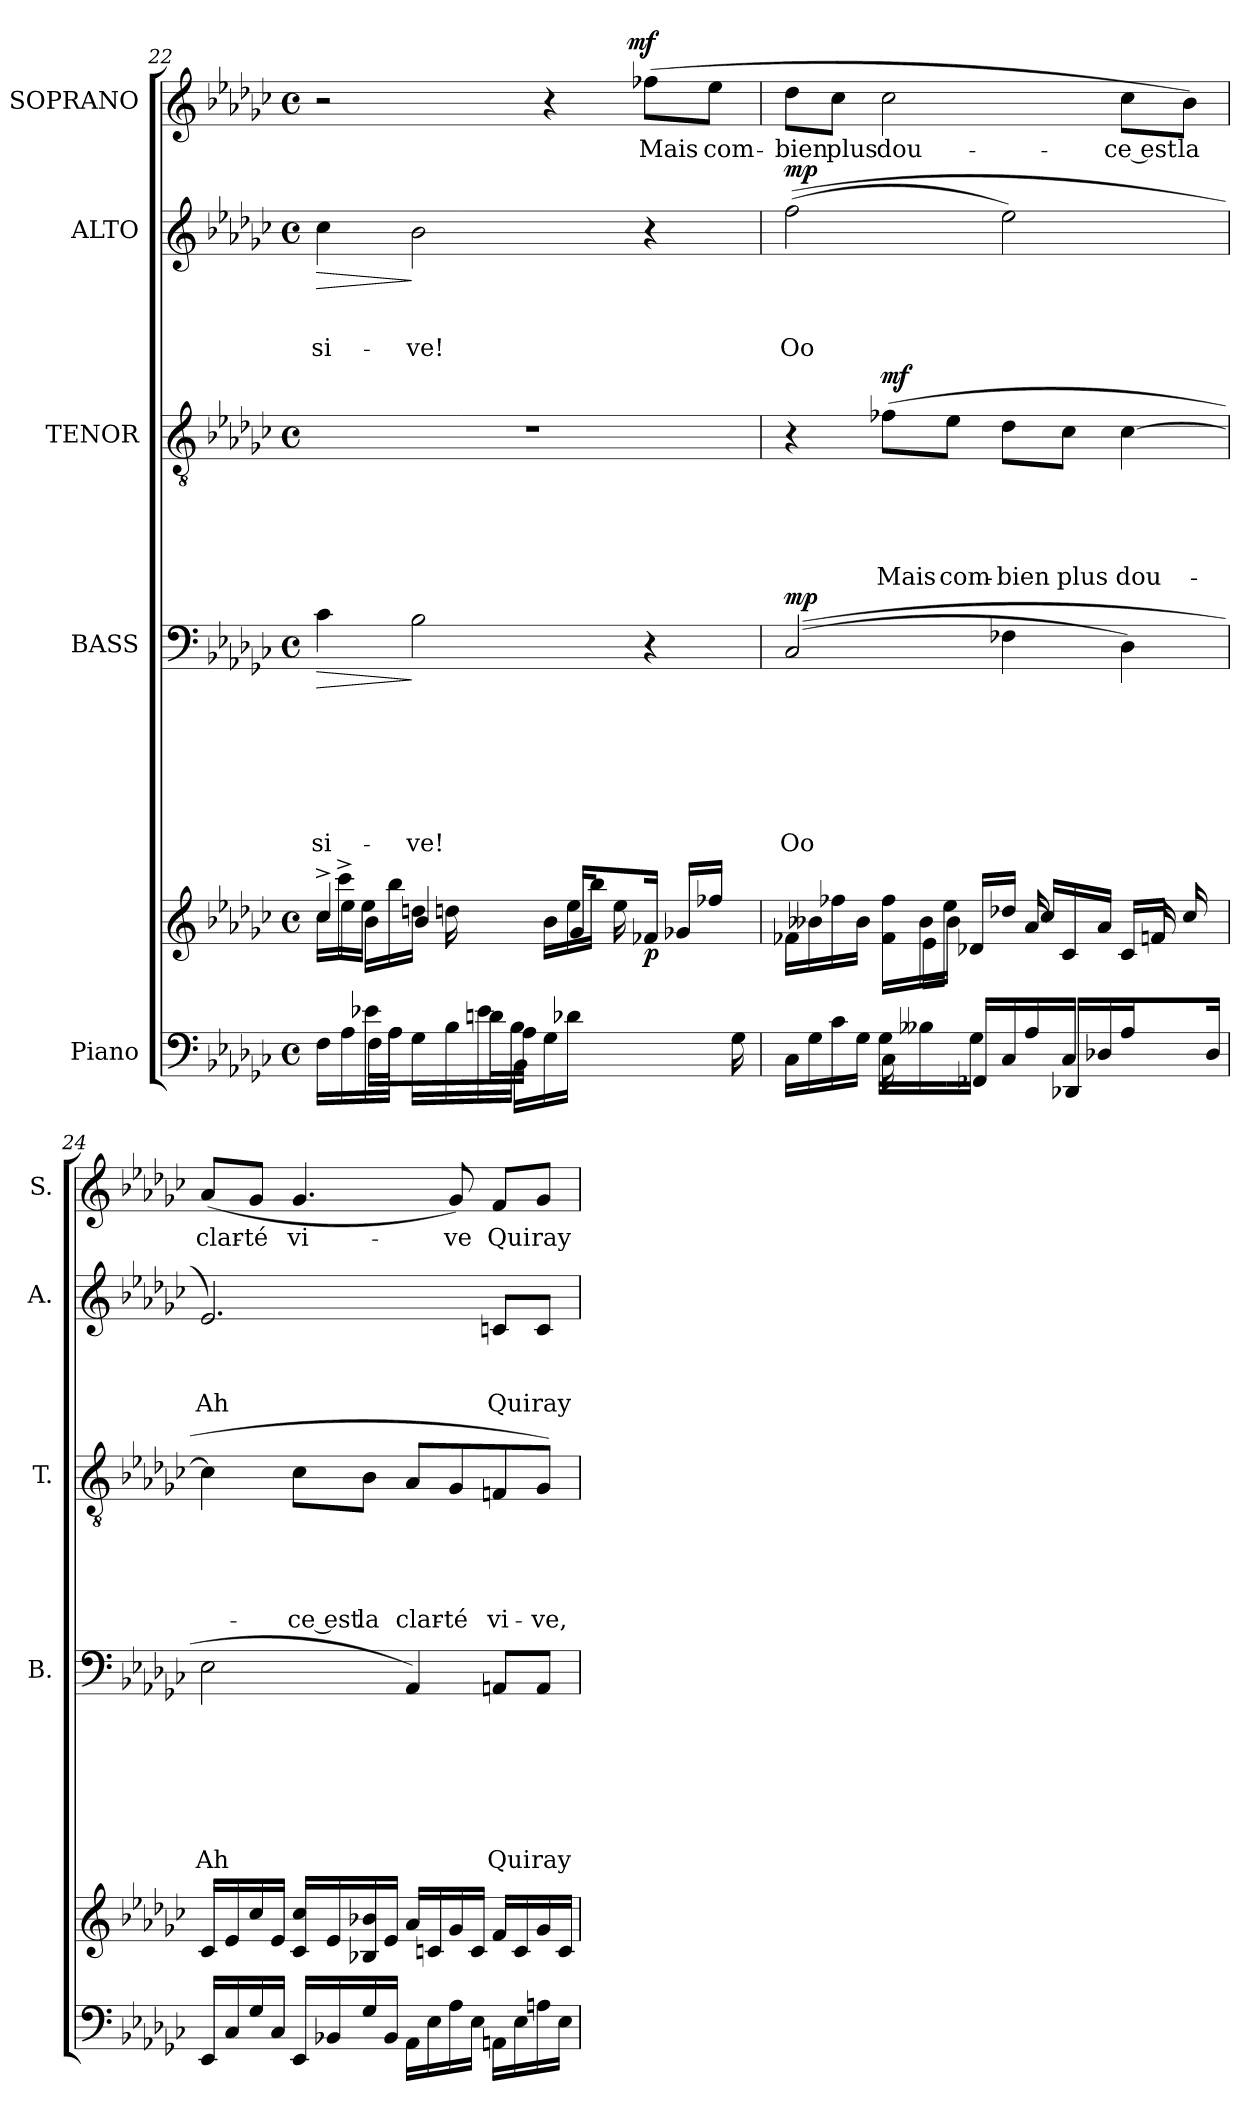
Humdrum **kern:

**kern	**kern	**dynam	**kern	**text	**text	**text	**text	**text	**text	**text	**dynam	**kern	**text	**text	**text	**text	**text	**dynam	**kern	**text	**text	**text	**dynam	**kern	**text	**dynam
*part5	*part5	*part5	*part4	*part4	*part4	*part4	*part4	*part4	*part4	*part4	*part4	*part3	*part3	*part3	*part3	*part3	*part3	*part3	*part2	*part2	*part2	*part2	*part2	*part1	*part1	*part1
*staff6	*staff5	*staff5/6	*staff4	*staff4	*staff4	*staff4	*staff4	*staff4	*staff4	*staff4	*staff4	*staff3	*staff3	*staff3	*staff3	*staff3	*staff3	*staff3	*staff2	*staff2	*staff2	*staff2	*staff2	*staff1	*staff1	*staff1
*I"Piano	*	*	*I"BASS	*	*	*	*	*	*	*	*	*I"TENOR	*	*	*	*	*	*	*I"ALTO	*	*	*	*	*I"SOPRANO	*	*
*	*	*	*I'B.	*	*	*	*	*	*	*	*	*I'T.	*	*	*	*	*	*	*I'A.	*	*	*	*	*I'S.	*	*
*clefF4	*clefG2	*	*clefF4	*	*	*	*	*	*	*	*	*clefGv2	*	*	*	*	*	*	*clefG2	*	*	*	*	*clefG2	*	*
*k[b-e-a-d-g-c-]	*k[b-e-a-d-g-c-]	*	*k[b-e-a-d-g-c-]	*	*	*	*	*	*	*	*	*k[b-e-a-d-g-c-]	*	*	*	*	*	*	*k[b-e-a-d-g-c-]	*	*	*	*	*k[b-e-a-d-g-c-]	*	*
*G-:	*G-:	*	*G-:	*	*	*	*	*	*	*	*	*G-:	*	*	*	*	*	*	*G-:	*	*	*	*	*G-:	*	*
*M4/4	*M4/4	*	*M4/4	*	*	*	*	*	*	*	*	*M4/4	*	*	*	*	*	*	*M4/4	*	*	*	*	*M4/4	*	*
*met(c)	*met(c)	*	*met(c)	*	*	*	*	*	*	*	*	*met(c)	*	*	*	*	*	*	*met(c)	*	*	*	*	*met(c)	*	*
=22	=22	=22	=22	=22	=22	=22	=22	=22	=22	=22	=22	=22	=22	=22	=22	=22	=22	=22	=22	=22	=22	=22	=22	=22	=22	=22
*^	*^	*	*	*	*	*	*	*	*	*	*	*	*	*	*	*	*	*	*	*	*	*	*	*	*	*
*	*^	*	*^	*	*	*	*	*	*	*	*	*	*	*	*	*	*	*	*	*	*	*	*	*	*	*	*	*
*	*	*	*	*	*^	*	*	*	*	*	*	*	*	*	*	*	*	*	*	*	*	*	*	*	*	*	*	*	*	*
!	!	!	!	!	!	!	!	!	!	!	!	!	!	!	!LO:LY:b	!LO:HP:b	!	!	!	!	!	!	!	!	!	!	!LO:LY:b	!LO:HP:b	!	!	!
*	*	*	*	*	*	*	*	*	*	*	*	*	*	*	*	*	*	*	*	*	*	*	*	*	*	*	*	*	*^	*	*
16F\LL	8ryy	4..ryy	4cc-^>/	16cc-\LL	16ryy	2ryy	.	4c-\	.	.	.	.	.	.	si-	>	1r	.	.	.	.	.	.	4cc-\	.	.	si-	>	2r	2ryy	.	.
16A-\	.	.	.	16ee-\JJ	16ccc-^>\LL	.	.	.	.	.	.	.	.	.	.	.	.	.	.	.	.	.	.	.	.	.	.	.	.	.	.	.
16e-X\	16F\LL	.	.	16b-\LL	16ee-\JJ	.	.	.	.	.	.	.	.	.	.	.	.	.	.	.	.	.	.	.	.	.	.	.	.	.	.	.
16A-\JJ	16A-\	.	.	16bb-\	16ryy	.	.	.	.	.	.	.	.	.	.	.	.	.	.	.	.	.	.	.	.	.	.	.	.	.	.	.
!	!	!	!	!	!	!	!	!	!	!	!	!	!	!	!LO:LY:b	!	!	!	!	!	!	!	!	!	!	!	!LO:LY:b	!	!	!	!	!
16G-\LL	8ryy	.	16ryy	16dd\JJ	4b-/	.	.	2B-\	.	.	.	.	.	.	-ve!	]	.	.	.	.	.	.	.	2b-\	.	.	-ve!	]	.	.	.	.
16B-\	.	.	2ryy	16ddn\	.	.	.	.	.	.	.	.	.	.	.	.	.	.	.	.	.	.	.	.	.	.	.	.	.	.	.	.
16e-\	16dn\	.	.	8ryy	.	.	.	.	.	.	.	.	.	.	.	.	.	.	.	.	.	.	.	.	.	.	.	.	.	.	.	.
16B-\JJ	16A-\JJ	16BB-\LL	.	.	.	.	.	.	.	.	.	.	.	.	.	.	.	.	.	.	.	.	.	.	.	.	.	.	.	.	.	.
2ryy	2ryy	16G-\	.	16b-\LL	16ryy	8.ryy	.	.	.	.	.	.	.	.	.	.	.	.	.	.	.	.	.	.	.	.	.	.	4r	8..ryy	.	.
.	.	16d-X\JJ	.	16ee-\	16g-/LL	.	.	.	.	.	.	.	.	.	.	.	.	.	.	.	.	.	.	.	.	.	.	.	.	.	.	.
.	.	4ryy	.	16bb-\JJ	8ryy	.	.	.	.	.	.	.	.	.	.	.	.	.	.	.	.	.	.	.	.	.	.	.	.	.	.	.
.	.	.	.	16ryy	.	16ee-\	.	.	.	.	.	.	.	.	.	.	.	.	.	.	.	.	.	.	.	.	.	.	.	.	.	.
!	!	!	!	!	!	!	!	!	!	!	!	!	!	!	!	!	!	!	!	!	!	!	!	!	!	!	!	!	!	!	!	!LO:DY:a
.	.	.	.	.	.	.	.	.	.	.	.	.	.	.	.	.	.	.	.	.	.	.	.	.	.	.	.	.	.	4ryy	.	mf
!	!	!	!	!	!	!	!LO:DY:b	!	!	!	!	!	!	!	!	!	!	!	!	!	!	!	!	!	!	!	!	!	!	!	!LO:LY:b	!
.	.	.	.	16ryy	16f-X/JJ	16ryy	p	4r	.	.	.	.	.	.	.	.	.	.	.	.	.	.	.	4r	.	.	.	.	(>8ff-X\L	.	Mais	.
.	.	.	8.ryy	8.ryy	16g-X/LL	8.ryy	.	.	.	.	.	.	.	.	.	.	.	.	.	.	.	.	.	.	.	.	.	.	.	.	.	.
!	!	!	!	!	!	!	!	!	!	!	!	!	!	!	!	!	!	!	!	!	!	!	!	!	!	!	!	!	!	!	!LO:LY:b	!
.	.	16ryy	.	.	16ff-X/JJ	.	.	.	.	.	.	.	.	.	.	.	.	.	.	.	.	.	.	.	.	.	.	.	8ee-\J	.	com-	.
.	.	16G-\	.	.	16ryy	.	.	.	.	.	.	.	.	.	.	.	.	.	.	.	.	.	.	.	.	.	.	.	.	.	.	.
.	.	.	.	.	.	.	.	.	.	.	.	.	.	.	.	.	.	.	.	.	.	.	.	.	.	.	.	.	.	32ryy	.	.
=23	=23	=23	=23	=23	=23	=23	=23	=23	=23	=23	=23	=23	=23	=23	=23	=23	=23	=23	=23	=23	=23	=23	=23	=23	=23	=23	=23	=23	=23	=23	=23	=23
*	*	*^	*	*	*	*	*	*	*	*	*	*	*	*	*	*	*	*	*	*	*	*	*	*	*	*	*	*	*	*	*	*
!	!	!	!	!	!	!	!	!	!	!	!	!	!	!	!	!LO:LY:b	!LO:DY:a	!	!	!	!	!	!	!	!	!	!	!LO:LY:b	!LO:DY:a	!	!	!LO:LY:b	!
*	*	*	*	*	*	*	*	*	*	*	*	*	*	*	*	*	*	*	*	*	*	*	*	*	*	*	*	*	*	*v	*v	*	*
16C-\LL	4ryy	4..ryy	2ryy	16f-X\LL	4ryy	2ryy	2ryy	.	((2C-/	.	.	.	.	.	.	Oo	mp	4r	.	.	.	.	.	.	(>(>2ff\	.	.	Oo	mp	8dd-\L	-bien	.
16G-\	.	.	.	16b--X\	.	.	.	.	.	.	.	.	.	.	.	.	.	.	.	.	.	.	.	.	.	.	.	.	.	.	.	.
!	!	!	!	!	!	!	!	!	!	!	!	!	!	!	!	!	!	!	!	!	!	!	!	!	!	!	!	!	!	!	!LO:LY:b	!
16c-\	.	.	.	16ff-X\	.	.	.	.	.	.	.	.	.	.	.	.	.	.	.	.	.	.	.	.	.	.	.	.	.	8cc-\J	plus	.
16G-\JJ	.	.	.	16b--\JJ	.	.	.	.	.	.	.	.	.	.	.	.	.	.	.	.	.	.	.	.	.	.	.	.	.	.	.	.
!	!	!	!	!	!	!	!	!	!	!	!	!	!	!	!	!	!	!	!	!	!	!	!LO:LY:b	!LO:DY:a	!	!	!	!	!	!	!LO:LY:b	!
16C-\	16G-\LL	.	.	16f-\ 16ff-\LL	16ryy	.	.	.	.	.	.	.	.	.	.	.	.	(>8f-X\L	.	.	.	.	Mais	mf	.	.	.	.	.	2cc-\	dou-	.
2ryy	16B--X\	.	.	16b--\	16e-\LL	.	.	.	.	.	.	.	.	.	.	.	.	.	.	.	.	.	.	.	.	.	.	.	.	.	.	.
!	!	!	!	!	!	!	!	!	!	!	!	!	!	!	!	!	!	!	!	!	!	!	!LO:LY:b	!	!	!	!	!	!	!	!	!
.	16ryy	.	.	16b--\JJ	16ee-\JJ	.	.	.	.	.	.	.	.	.	.	.	.	8e-\J	.	.	.	.	com-	.	.	.	.	.	.	.	.	.
.	16G-\JJ	16FF-X/LL	.	16d-X/LL	16ryy	.	.	.	.	.	.	.	.	.	.	.	.	.	.	.	.	.	.	.	.	.	.	.	.	.	.	.
!	!	!	!	!	!	!	!	!	!	!	!	!	!	!	!	!	!	!	!	!	!	!	!LO:LY:b	!	!	!	!	!	!	!	!	!
.	2ryy	16C-/	8ryy	16dd-X/JJ	2ryy	16ryy	4ryy	.	4F-X\	.	.	.	.	.	.	.	.	8d-\L	.	.	.	.	-bien	.	2ee-\)	.	.	.	.	.	.	.
.	.	16A-/	.	16a-/	.	16cc-/LL	.	.	.	.	.	.	.	.	.	.	.	.	.	.	.	.	.	.	.	.	.	.	.	.	.	.
!	!	!	!	!	!	!	!	!	!	!	!	!	!	!	!	!	!	!	!	!	!	!	!LO:LY:b	!	!	!	!	!	!	!	!	!
.	.	16C-/JJ	16DD-X/LL	16ryy	.	16c-/	.	.	.	.	.	.	.	.	.	.	.	8c-\J	.	.	.	.	plus	.	.	.	.	.	.	.	.	.
.	.	4ryy	16D-X/	4ryy	.	16a-/JJ	.	.	.	.	.	.	.	.	.	.	.	.	.	.	.	.	.	.	.	.	.	.	.	.	.	.
!	!	!	!	!	!	!	!	!	!	!	!	!	!	!	!	!	!	!	!	!	!	!	!LO:LY:b	!	!	!	!	!	!	!	!LO:LY:b:rj	!
.	.	.	16A-/	.	.	16c-/LL	16ryy	.	4D-\)	.	.	.	.	.	.	.	.	[>4c-\	.	.	.	.	dou-	.	.	.	.	.	.	8cc-\L	-ce est	.
8.ryy	.	.	8ryy	.	.	16fn/JJ	16f/	.	.	.	.	.	.	.	.	.	.	.	.	.	.	.	.	.	.	.	.	.	.	.	.	.
!	!	!	!	!	!	!	!	!	!	!	!	!	!	!	!	!	!	!	!	!	!	!	!	!	!	!	!	!	!	!	!LO:LY:b	!
.	.	.	.	.	.	16ryy	16cc-/	.	.	.	.	.	.	.	.	.	.	.	.	.	.	.	.	.	.	.	.	.	.	8b-\J)	la	.
.	.	16ryy	16D-/JJ	16ryy	.	16ryy	16ryy	.	.	.	.	.	.	.	.	.	.	.	.	.	.	.	.	.	.	.	.	.	.	.	.	.
!!LO:PB:g=z
=24	=24	=24	=24	=24	=24	=24	=24	=24	=24	=24	=24	=24	=24	=24	=24	=24	=24	=24	=24	=24	=24	=24	=24	=24	=24	=24	=24	=24	=24	=24	=24	=24
!	!	!	!	!	!	!	!	!	!	!	!	!	!	!	!	!LO:LY:b	!	!	!	!	!	!	!	!	!	!	!	!LO:LY:b	!	!	!LO:LY:b	!
*v	*v	*v	*v	*	*	*	*	*	*	*	*	*	*	*	*	*	*	*	*	*	*	*	*	*	*	*	*	*	*	*	*	*
*	*v	*v	*v	*v	*	*	*	*	*	*	*	*	*	*	*	*	*	*	*	*	*	*	*	*	*	*	*	*	*
16EE-/LL	16c-/LL	.	2E-\	.	.	.	.	.	.	Ah	.	4c-\]	.	.	.	.	.	.	2.e-/)	.	.	Ah	.	(>8a-/L	clar-	.
16C-/	16e-/	.	.	.	.	.	.	.	.	.	.	.	.	.	.	.	.	.	.	.	.	.	.	.	.	.
!	!	!	!	!	!	!	!	!	!	!	!	!	!	!	!	!	!	!	!	!	!	!	!	!	!LO:LY:b	!
16G-/	16cc-/	.	.	.	.	.	.	.	.	.	.	.	.	.	.	.	.	.	.	.	.	.	.	8g-/J	-té	.
16C-/JJ	16e-/JJ	.	.	.	.	.	.	.	.	.	.	.	.	.	.	.	.	.	.	.	.	.	.	.	.	.
!	!	!	!	!	!	!	!	!	!	!	!	!	!	!	!	!	!LO:LY:b:rj	!	!	!	!	!	!	!	!LO:LY:b	!
16EE-/LL	16c-/ 16cc-/LL	.	.	.	.	.	.	.	.	.	.	8c-\L	.	.	.	.	-ce est	.	.	.	.	.	.	4.g-/	vi-	.
16BB-X/	16e-/	.	.	.	.	.	.	.	.	.	.	.	.	.	.	.	.	.	.	.	.	.	.	.	.	.
!	!	!	!	!	!	!	!	!	!	!	!	!	!	!	!	!	!LO:LY:b	!	!	!	!	!	!	!	!	!
16G-/	16B-X/ 16b-X/	.	.	.	.	.	.	.	.	.	.	8B-\J	.	.	.	.	la	.	.	.	.	.	.	.	.	.
16BB-/JJ	16e-/JJ	.	.	.	.	.	.	.	.	.	.	.	.	.	.	.	.	.	.	.	.	.	.	.	.	.
!	!	!	!	!	!	!	!	!	!	!	!	!	!	!	!	!	!LO:LY:b	!	!	!	!	!	!	!	!	!
16AA-\LL	16a-/LL	.	4AA-/)	.	.	.	.	.	.	.	.	8A-/L	.	.	.	.	clar-	.	.	.	.	.	.	.	.	.
16E-\	16cn/	.	.	.	.	.	.	.	.	.	.	.	.	.	.	.	.	.	.	.	.	.	.	.	.	.
!	!	!	!	!	!	!	!	!	!	!	!	!	!	!	!	!	!LO:LY:b	!	!	!	!	!	!	!	!LO:LY:b	!
16A-\	16g-/	.	.	.	.	.	.	.	.	.	.	8G-/	.	.	.	.	-té	.	.	.	.	.	.	8g-/)	-ve	.
16E-\JJ	16c/JJ	.	.	.	.	.	.	.	.	.	.	.	.	.	.	.	.	.	.	.	.	.	.	.	.	.
!	!	!	!	!	!	!	!	!	!	!LO:LY:b	!	!	!	!	!	!	!LO:LY:b	!	!	!	!	!LO:LY:b	!	!	!LO:LY:b	!
16AAn\LL	16f/LL	.	8AAn/L	.	.	.	.	.	.	Qui	.	8Fn/	.	.	.	.	vi-	.	8cn/L	.	.	Qui	.	8f/L	Qui	.
16E-\	16c/	.	.	.	.	.	.	.	.	.	.	.	.	.	.	.	.	.	.	.	.	.	.	.	.	.
!	!	!	!	!	!	!	!	!	!	!LO:LY:b	!	!	!	!	!	!	!LO:LY:b	!	!	!	!	!LO:LY:b	!	!	!LO:LY:b	!
16An\	16g-/	.	8AA/J	.	.	.	.	.	.	ray-	.	8G-/J)	.	.	.	.	-ve,	.	8c/J	.	.	ray-	.	8g-/J	ray-	.
16E-\JJ	16c/JJ	.	.	.	.	.	.	.	.	.	.	.	.	.	.	.	.	.	.	.	.	.	.	.	.	.
=	=	=	=	=	=	=	=	=	=	=	=	=	=	=	=	=	=	=	=	=	=	=	=	=	=	=
*-	*-	*-	*-	*-	*-	*-	*-	*-	*-	*-	*-	*-	*-	*-	*-	*-	*-	*-	*-	*-	*-	*-	*-	*-	*-	*-
